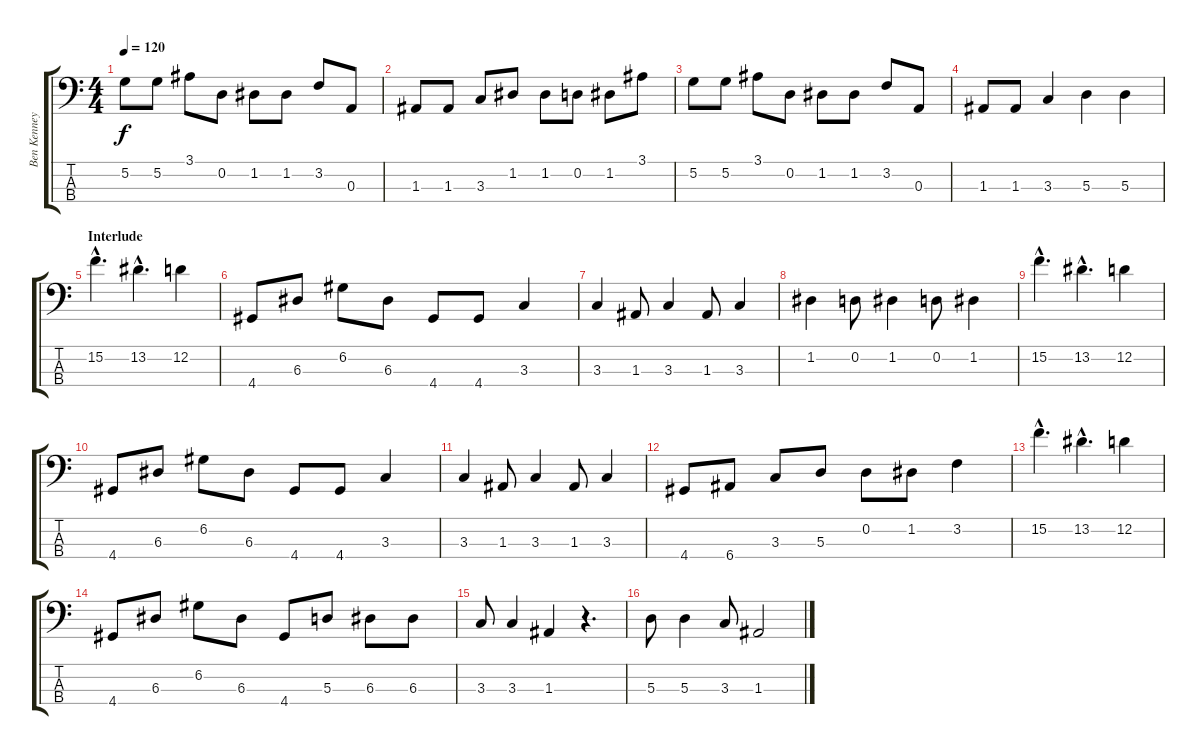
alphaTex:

\track ("Ben Kenney" "Ben Kenney") {instrument electricbassfinger}
\staff {score tabs}
\tuning (G2 D2 A1 E1) {hide}
\ts (4 4)
\tempo 120
\clef f4
\ks c
5.2.8{dy f} 5.2.8 3.1.8 0.2.8 1.2.8 1.2.8 3.2.8 0.3.8 |
1.3.8 1.3.8 3.3.8 1.2.8 1.2.8 0.2.8 1.2.8 3.1.8 |
5.2.8 5.2.8 3.1.8 0.2.8 1.2.8 1.2.8 3.2.8 0.3.8 |
1.3.8 1.3.8 3.3.4 5.3.4 5.3.4 |
\section ("" "Interlude")
15.2{hac}.4{d} 13.2{hac}.4{d} 12.2.4 |
4.4.8 6.3.8 6.2.8 6.3.8 4.4.8 4.4.8 3.3.4 |
3.3.4 1.3.8 3.3.4 1.3.8 3.3.4 |
1.2.4 0.2.8 1.2.4 0.2.8 1.2.4 |
15.2{hac}.4{d} 13.2{hac}.4{d} 12.2.4 |
4.4.8 6.3.8 6.2.8 6.3.8 4.4.8 4.4.8 3.3.4 |
3.3.4 1.3.8 3.3.4 1.3.8 3.3.4 |
4.4.8 6.4.8 3.3.8 5.3.8 0.2.8 1.2.8 3.2.4 |
15.2{hac}.4{d} 13.2{hac}.4{d} 12.2.4 |
4.4.8 6.3.8 6.2.8 6.3.8 4.4.8 5.3.8 6.3.8 6.3.8 |
3.3.8 3.3.4 1.3.4 r.4{d} |
5.3.8 5.3.4 3.3.8 1.3.2
